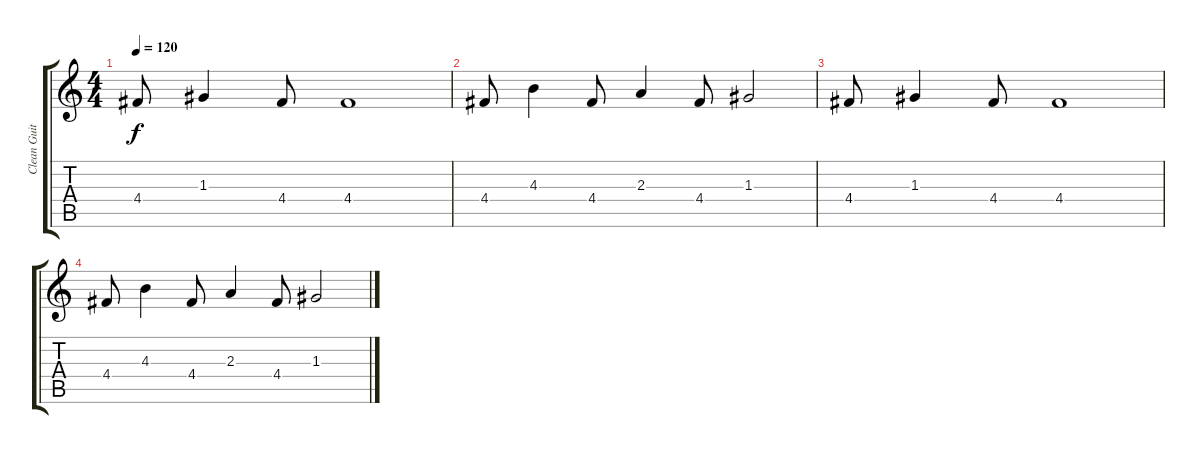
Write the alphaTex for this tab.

\track ("Clean Guitar" "Clean Guit") {instrument electricguitarclean}
\staff {score tabs}
\tuning (E4 B3 G3 D3 A2 E2) {hide}
\ts (4 4)
\tempo 120
\clef g2
\ks c
4.4.8{dy f} 1.3.4 4.4.8 4.4.1 |
4.4.8 4.3.4 4.4.8 2.3.4 4.4.8 1.3.2 |
4.4.8 1.3.4 4.4.8 4.4.1 |
4.4.8 4.3.4 4.4.8 2.3.4 4.4.8 1.3.2
